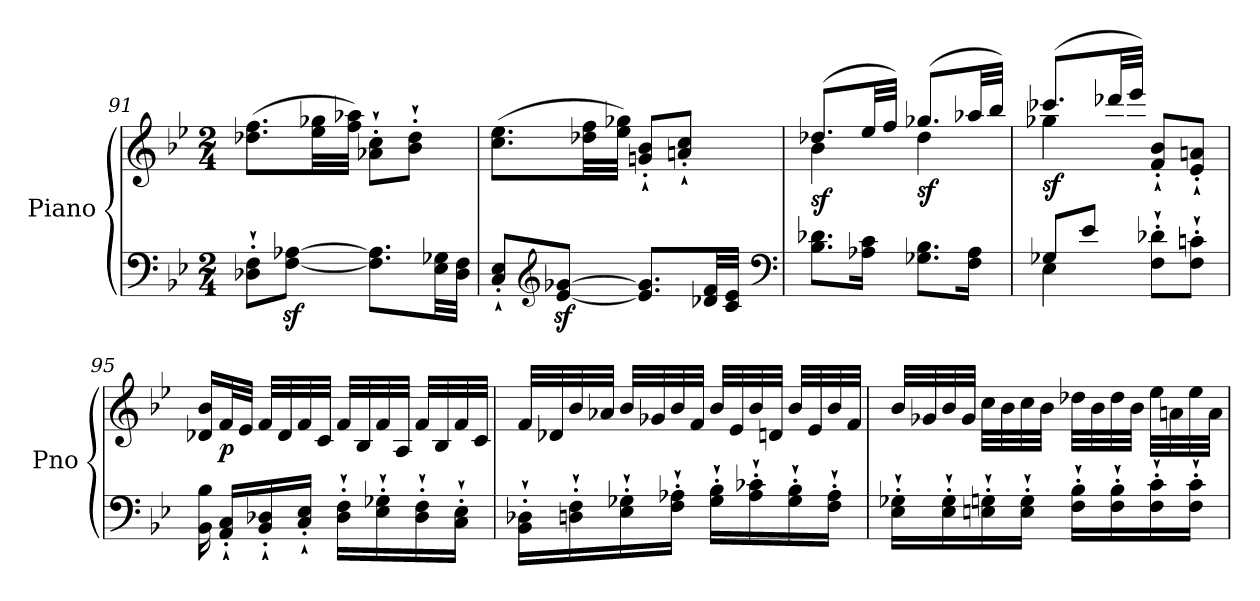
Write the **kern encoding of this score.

**kern	**kern	**dynam
*part1	*part1	*part1
*staff2	*staff1	*staff1/2
*I"Piano	*	*
*I'Pno	*	*
*clefF4	*clefG2	*
*k[b-e-]	*k[b-e-]	*
*B-:	*B-:	*
*M2/4	*M2/4	*
=91	=91	=91
8D-X\`' 8F\`'L	(8.dd-X\ 8.ff\L	.
[8F\z< [8A-X\z<J	.	.
.	32ee-\ 32gg-X\LL	.
.	32ff\ 32aa-X\JJJ)	.
8.F\] 8.A-\]L	8a-X\`' 8cc\`'L	.
.	8b-\`' 8dd-\`'J	.
32E-\ 32G-X\LL	.	.
32D-\ 32F\JJJ	.	.
!!LO:LB:g=z
=92	=92	=92
8C/`' 8E-/`'L	(8.cc\ 8.ee-\L	.
*clefG2	*	*
[8e-/z< [8g-X/z<J	.	.
.	32dd-X\ 32ff\LL	.
.	32ee-\ 32gg-X\JJJ)	.
8.e-/] 8.g-/]L	8gn/`' 8b-/`'L	.
.	8an/`' 8cc/`'J	.
32d-X/ 32f/LL	.	.
32c/ 32e-/JJJ	.	.
*clefF4	*	*
=93	=93	=93
*	*^	*
!	!	!	!LO:DY:b
8.B-\ 8.d-X\L	(8.dd-X/L	4b-\	sf
16A-X\ 16c\Jk	32ee-/LL	.	.
.	32ff/JJJ)	.	.
!	!	!	!LO:DY:b
8.G-X\ 8.B-\L	(8.gg-X/L	4dd-\	sf
16F\ 16A-\Jk	32aa-X/LL	.	.
.	32bb-/JJJ)	.	.
=94	=94	=94	=94
*^	*	*	*
!	!	!	!	!LO:DY:b
8G-X/L	4E-\	(8.ccc-X/L	4gg-X\	sf
8e-/J	.	.	.	.
.	.	32ddd-X/LL	.	.
.	.	32eee-/JJJ)	.	.
8F\`' 8d-X\`'L	4ryy	8f/`' 8b-/`'L	4ryy	.
8F\`' 8cn\`'J	.	8e-/`' 8an/`'J	.	.
*v	*v	*	*	*
*	*v	*v	*
=95	=95	=95
16BB-\ 16B-\	16d-X/ 16b-/LL	.
!	!	!LO:DY:b
16AA/`' 16C/`'LL	32f/L	p
.	32e-/JJJ	.
16BB-/`' 16D-X/`'	32f/LLL	.
.	32d-/	.
16C/`' 16E-/`'JJ	32f/	.
.	32c/JJJ	.
16D-\`' 16F\`'LL	32f/LLL	.
.	32B-/	.
16E-\`' 16G-X\`'	32f/	.
.	32A/JJJ	.
16D-\`' 16F\`'	32f/LLL	.
.	32B-/	.
16C\`' 16E-\`'JJ	32f/	.
.	32c/JJJ	.
!!LO:LB:g=z
=96	=96	=96
16BB-\`' 16D-X\`'LL	32f/LLL	.
.	32d-X/	.
16Dn\`' 16F\`'	32b-/	.
.	32a-X/JJJ	.
16E-\`' 16G-X\`'	32b-/LLL	.
.	32g-X/	.
16F\`' 16A-X\`'JJ	32b-/	.
.	32f/JJJ	.
16G-\`' 16B-\`'LL	32b-/LLL	.
.	32e-/	.
16A-\`' 16c-X\`'	32b-/	.
.	32dn/JJJ	.
16G-\`' 16B-\`'	32b-/LLL	.
.	32e-/	.
16F\`' 16A-\`'JJ	32b-/	.
.	32f/JJJ	.
=97	=97	=97
16E-\`' 16G-X\`'LL	32b-/LLL	.
.	32g-X/	.
16E-\`' 16G-\`'	32b-/	.
.	32g-/JJJ	.
16En\`' 16Gn\`'	32cc\LLL	.
.	32b-\	.
16E\`' 16G\`'JJ	32cc\	.
.	32b-\JJJ	.
16F\`' 16B-\`'LL	32dd-X\LLL	.
.	32b-\	.
16F\`' 16B-\`'	32dd-\	.
.	32b-\JJJ	.
16F\`' 16c\`'	32ee-\LLL	.
.	32an\	.
16F\`' 16c\`'JJ	32ee-\	.
.	32a\JJJ	.
=	=	=
*-	*-	*-
